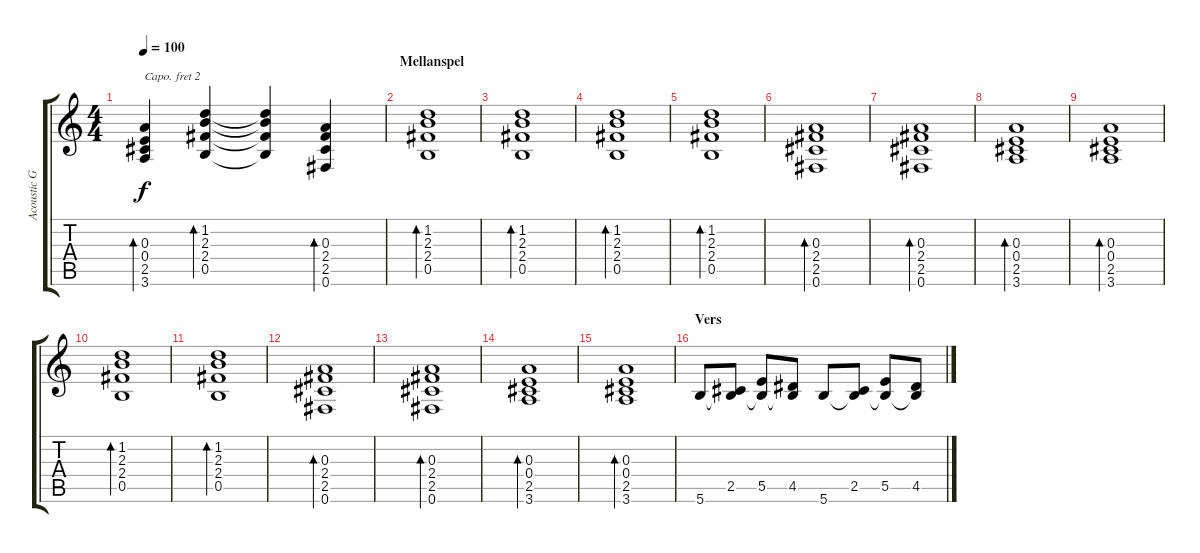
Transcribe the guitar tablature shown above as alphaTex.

\track ("Acoustic Guitar 1" "Acoustic G") {instrument acousticguitarsteel}
\staff {score tabs}
\capo 2
\tuning (E4 B3 G3 D3 A2 E2) {hide}
\ts (4 4)
\tempo 100
\clef g2
\ks c
(0.3 0.4 2.5 3.6).4{bd 120 dy f} (1.2 2.3 2.4 0.5).4{bd 120} (1.2{t} 2.3{t} 2.4{t} 0.5{t}).4 (0.3 2.4 2.5 0.6).4{bd 120} |
\section ("" "Mellanspel")
(1.2 2.3 2.4 0.5).1{bd 120} |
(1.2 2.3 2.4 0.5).1{bd 120} |
(1.2 2.3 2.4 0.5).1{bd 120} |
(1.2 2.3 2.4 0.5).1{bd 120} |
(0.3 2.4 2.5 0.6).1{bd 120} |
(0.3 2.4 2.5 0.6).1{bd 120} |
(0.3 0.4 2.5 3.6).1{bd 120} |
(0.3 0.4 2.5 3.6).1{bd 120} |
(1.2 2.3 2.4 0.5).1{bd 120} |
(1.2 2.3 2.4 0.5).1{bd 120} |
(0.3 2.4 2.5 0.6).1{bd 120} |
(0.3 2.4 2.5 0.6).1{bd 120} |
(0.3 0.4 2.5 3.6).1{bd 120} |
(0.3 0.4 2.5 3.6).1{bd 120} |
\section ("" "Vers")
5.6.8 (2.5 5.6{t}).8 (5.5 5.6{t}).8 (4.5 5.6{t}).8 5.6.8 (2.5 5.6{t}).8 (5.5 5.6{t}).8 (4.5 5.6{t}).8
